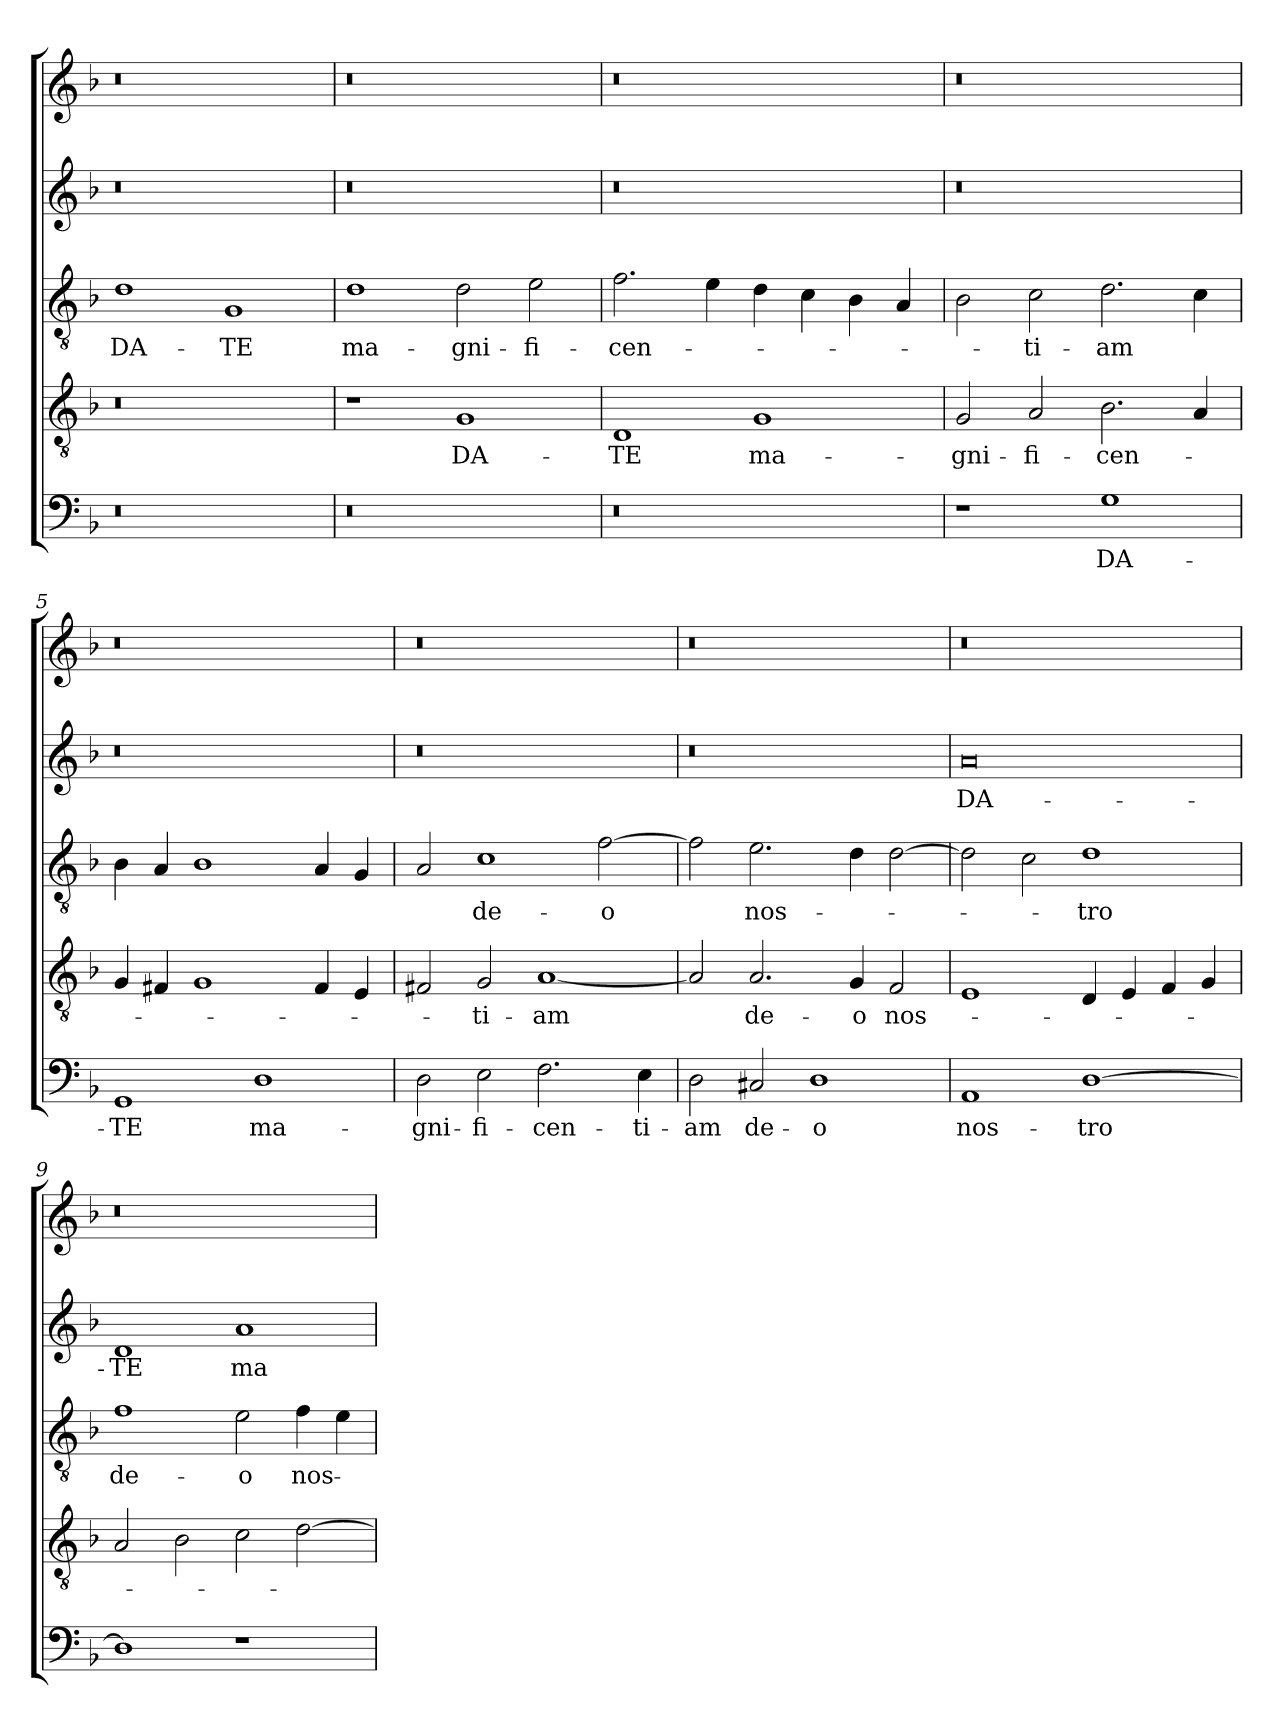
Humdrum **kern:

**kern	**text	**kern	**text	**kern	**text	**kern	**text	**kern
*part5	*part5	*part4	*part4	*part3	*part3	*part2	*part2	*part1
*staff5	*staff5	*staff4	*staff4	*staff3	*staff3	*staff2	*staff2	*staff1
*clefF4	*	*clefGv2	*	*clefGv2	*	*clefG2	*	*clefG2
*k[b-]	*	*k[b-]	*	*k[b-]	*	*k[b-]	*	*k[b-]
=1	=1	=1	=1	=1	=1	=1	=1	=1
0r	.	0r	.	1d	DA-	0r	.	0r
.	.	.	.	1G	-TE	.	.	.
=2	=2	=2	=2	=2	=2	=2	=2	=2
0r	.	1r	.	1d	ma-	0r	.	0r
.	.	1G	DA-	2d	-gni-	.	.	.
.	.	.	.	2e	-fi-	.	.	.
=3	=3	=3	=3	=3	=3	=3	=3	=3
0r	.	1D	-TE	2.f	-cen-	0r	.	0r
.	.	.	.	4e	.	.	.	.
.	.	1G	ma-	4d	.	.	.	.
.	.	.	.	4c	.	.	.	.
.	.	.	.	4B-	.	.	.	.
.	.	.	.	4A	.	.	.	.
=4	=4	=4	=4	=4	=4	=4	=4	=4
1r	.	2G	-gni-	2B-	.	0r	.	0r
.	.	2A	-fi-	2c	-ti-	.	.	.
1G	DA-	2.B-	-cen-	2.d	-am	.	.	.
.	.	4A	.	4c	.	.	.	.
!!LO:LB:g=z
=5	=5	=5	=5	=5	=5	=5	=5	=5
1GG	-TE	4G	.	4B-	.	0r	.	0r
.	.	4F#X	.	4A	.	.	.	.
.	.	1G	.	1B-	.	.	.	.
1D	ma-	.	.	.	.	.	.	.
.	.	4F#	.	4A	.	.	.	.
.	.	4E	.	4G	.	.	.	.
=6	=6	=6	=6	=6	=6	=6	=6	=6
2D	-gni-	2F#X	.	2A	.	0r	.	0r
2E	-fi-	2G	-ti-	1c	de-	.	.	.
2.F	-cen-	[1A	-am	.	.	.	.	.
.	.	.	.	[2f	-o	.	.	.
4E	-ti-	.	.	.	.	.	.	.
=7	=7	=7	=7	=7	=7	=7	=7	=7
2D	-am	2A]	.	2f]	.	0r	.	0r
2C#X	de-	2.A	de-	2.e	nos-	.	.	.
1D	-o	.	.	.	.	.	.	.
.	.	4G	-o	4d	.	.	.	.
.	.	2F	nos-	[2d	.	.	.	.
=8	=8	=8	=8	=8	=8	=8	=8	=8
1AA	nos-	1E	.	2d]	.	0a	DA-	0r
.	.	.	.	2c	.	.	.	.
[1D	-tro	4D	.	1d	-tro	.	.	.
.	.	4E	.	.	.	.	.	.
.	.	4F	.	.	.	.	.	.
.	.	4G	.	.	.	.	.	.
!!LO:PB:g=z
=9	=9	=9	=9	=9	=9	=9	=9	=9
1D]	.	2A	.	1f	de-	1d	-TE	0r
.	.	2B-	.	.	.	.	.	.
1r	.	2c	.	2e	-o	1a	ma-	.
.	.	[2d	.	4f	nos-	.	.	.
.	.	.	.	4e	.	.	.	.
=	=	=	=	=	=	=	=	=
*-	*-	*-	*-	*-	*-	*-	*-	*-
